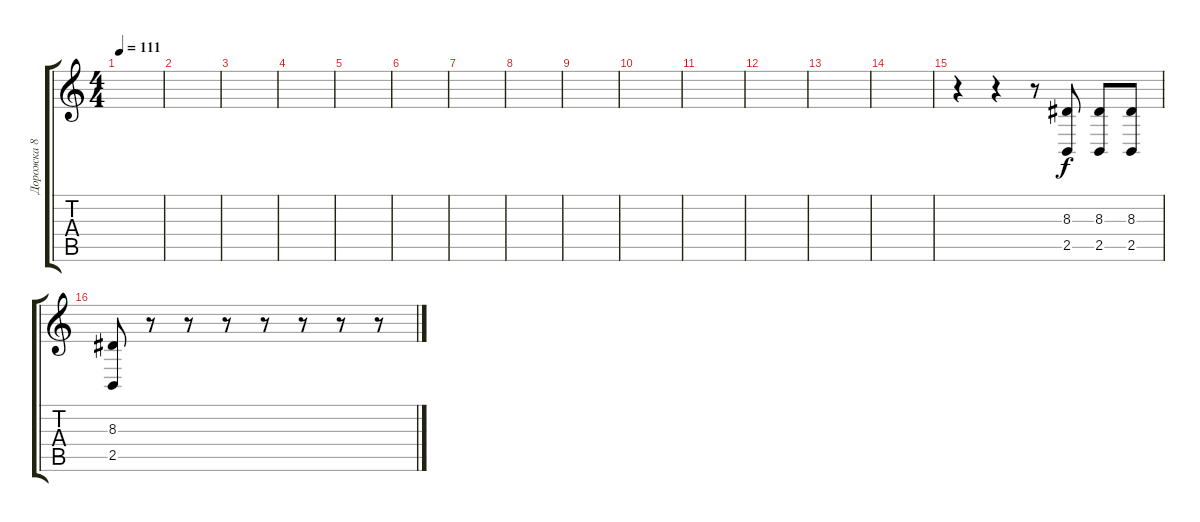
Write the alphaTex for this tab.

\track ("Дорожка 8" "Дорожка 8") {instrument synthdrum}
\staff {score tabs}
\tuning (E4 B3 G3 D3 A2 E2) {hide}
\ts (4 4)
\tempo 111
\clef g2
\ks c
|
|
|
|
|
|
|
|
|
|
|
|
|
|
r.4 r.4 r.8 (8.3 2.5).8 (8.3 2.5).8 (8.3 2.5).8 |
(8.3 2.5).8 r.8 r.8 r.8 r.8 r.8 r.8 r.8
